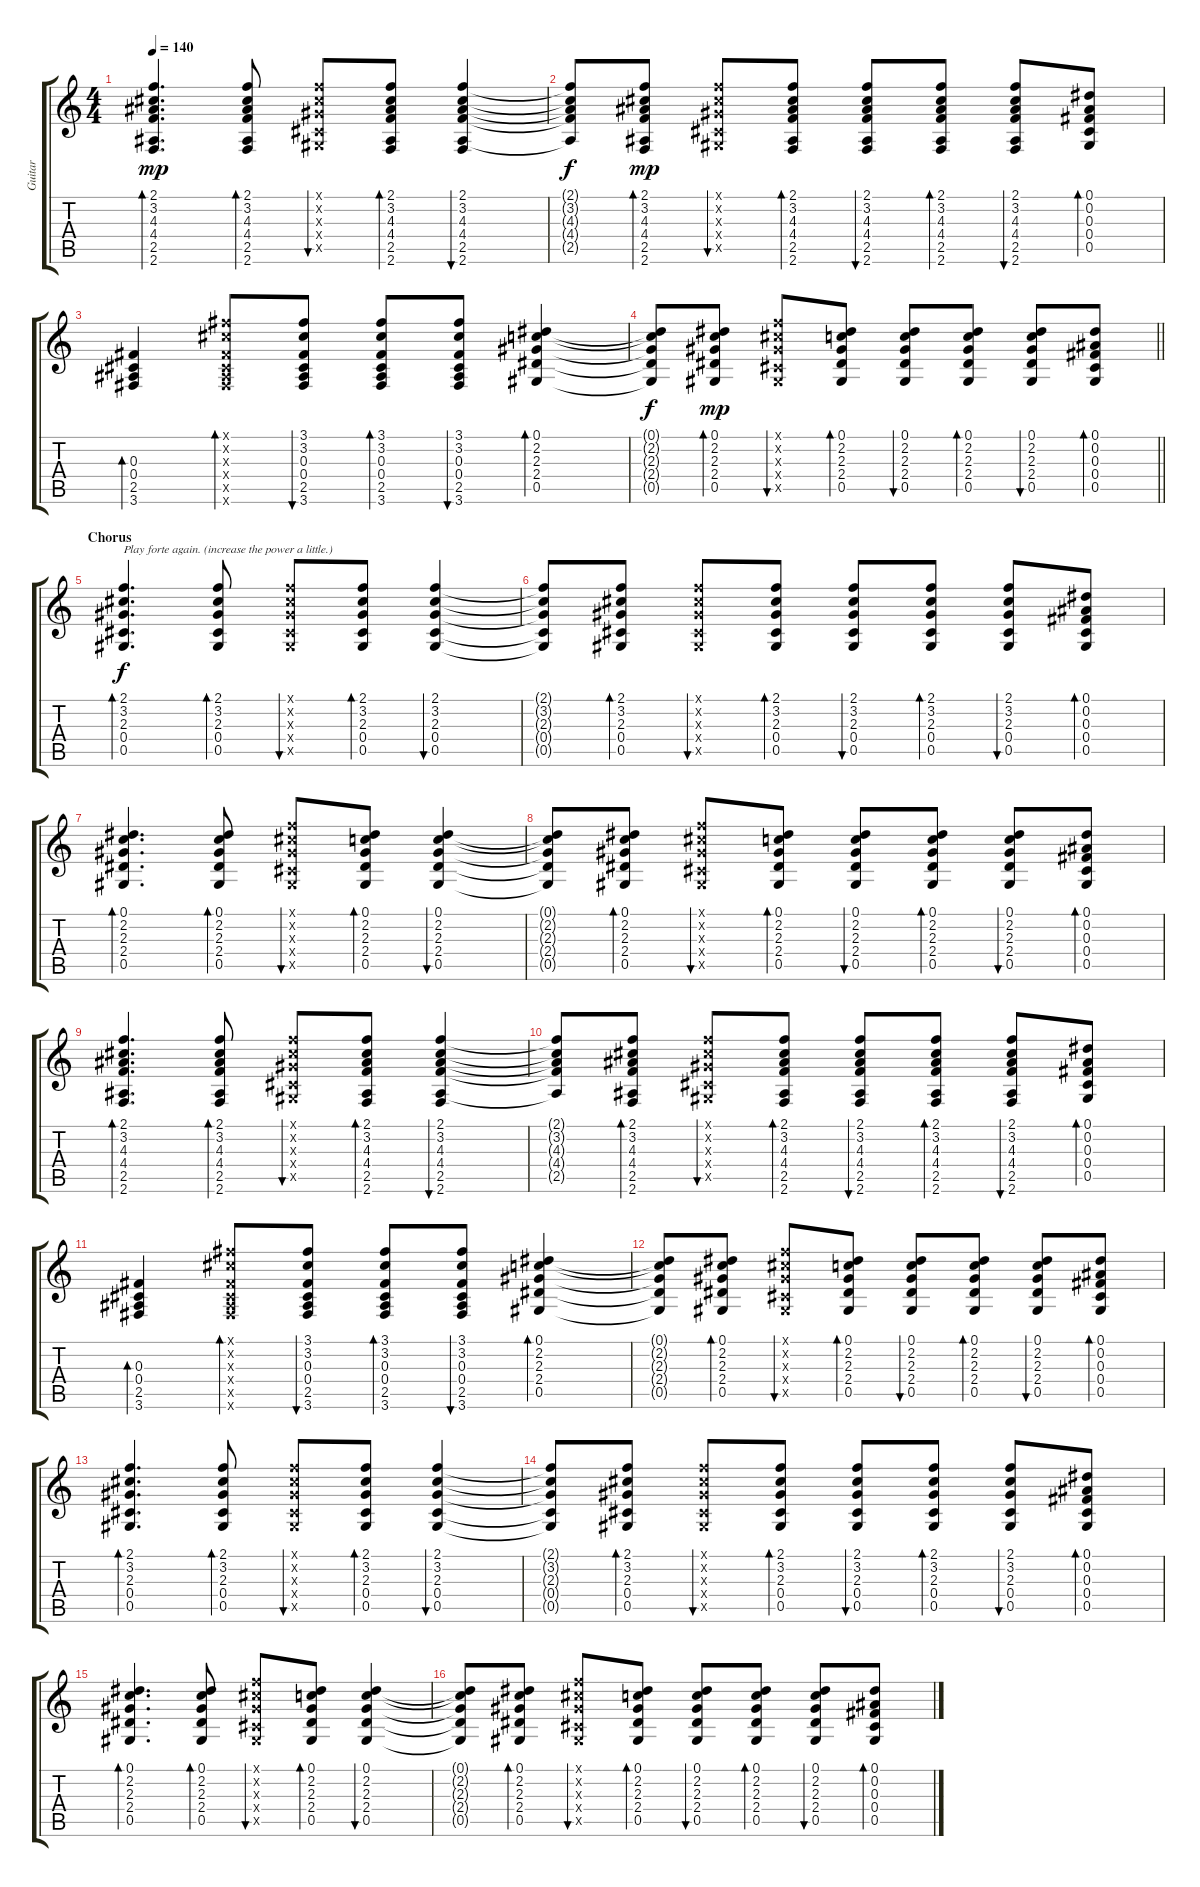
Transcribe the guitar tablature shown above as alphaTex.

\track ("Guitar" "Guitar") {instrument acousticguitarsteel}
\staff {score tabs}
\tuning (Eb4 Bb3 Gb3 Db3 Ab2 Eb2) {hide}
\ts (4 4)
\tempo 140
\clef g2
\ks c
(2.1 3.2 4.3 4.4 2.5 2.6).4{d bd 120 dy mp} (2.1 3.2 4.3 4.4 2.5 2.6).8{bd 60} (2.1{x} 3.2{x} 2.3{x} 0.4{x} 0.5{x}).8{bu 60} (2.1 3.2 4.3 4.4 2.5 2.6).8{bd 120} (2.1 3.2 4.3 4.4 2.5 2.6).4{bu 120} |
(2.1{t} 3.2{t} 4.3{t} 4.4{t} 2.5{t}).8{dy f} (2.1 3.2 4.3 4.4 2.5 2.6).8{bd 120 dy mp} (2.1{x} 3.2{x} 2.3{x} 0.4{x} 0.5{x}).8{bu 60} (2.1 3.2 4.3 4.4 2.5 2.6).8{bd 60} (2.1 3.2 4.3 4.4 2.5 2.6).8{bu 120} (2.1 3.2 4.3 4.4 2.5 2.6).8{bd 120} (2.1 3.2 4.3 4.4 2.5 2.6).8{bu 120} (0.1 0.2 0.3 0.4 0.5).8{bd 60} |
(0.3 0.4 2.5 3.6).4{bd 120} (3.1{x} 3.2{x} 0.3{x} 0.4{x} 2.5{x} 3.6{x}).8{bd 60} (3.1 3.2 0.3 0.4 2.5 3.6).8{bu 60} (3.1 3.2 0.3 0.4 2.5 3.6).8{bd 60} (3.1 3.2 0.3 0.4 2.5 3.6).8{bu 60} (0.1 2.2 2.3 2.4 0.5).4{bd 60} |
\barLineRight lightlight
(0.1{t} 2.2{t} 2.3{t} 2.4{t} 0.5{t}).8{dy f} (0.1 2.2 2.3 2.4 0.5).8{bd 120 dy mp} (2.1{x} 3.2{x} 2.3{x} 0.4{x} 0.5{x}).8{bu 60} (0.1 2.2 2.3 2.4 0.5).8{bd 60} (0.1 2.2 2.3 2.4 0.5).8{bu 120} (0.1 2.2 2.3 2.4 0.5).8{bd 120} (0.1 2.2 2.3 2.4 0.5).8{bu 120} (0.1 0.2 0.3 0.4 0.5).8{bd 60} |
\section ("" "Chorus")
(2.1 3.2 2.3 0.4 0.5).4{d bd 120 txt "Play forte again. (increase the power a little.)" dy f} (2.1 3.2 2.3 0.4 0.5).8{bd 60} (2.1{x} 3.2{x} 2.3{x} 0.4{x} 0.5{x}).8{bu 60} (2.1 3.2 2.3 0.4 0.5).8{bd 120} (2.1 3.2 2.3 0.4 0.5).4{bu 120} |
(2.1{t} 3.2{t} 2.3{t} 0.4{t} 0.5{t}).8 (2.1 3.2 2.3 0.4 0.5).8{bd 120} (2.1{x} 3.2{x} 2.3{x} 0.4{x} 0.5{x}).8{bu 60} (2.1 3.2 2.3 0.4 0.5).8{bd 60} (2.1 3.2 2.3 0.4 0.5).8{bu 120} (2.1 3.2 2.3 0.4 0.5).8{bd 120} (2.1 3.2 2.3 0.4 0.5).8{bu 120} (0.1 0.2 0.3 0.4 0.5).8{bd 60} |
(0.1 2.2 2.3 2.4 0.5).4{d bd 120} (0.1 2.2 2.3 2.4 0.5).8{bd 60} (2.1{x} 3.2{x} 2.3{x} 0.4{x} 0.5{x}).8{bu 60} (0.1 2.2 2.3 2.4 0.5).8{bd 120} (0.1 2.2 2.3 2.4 0.5).4{bu 120} |
(0.1{t} 2.2{t} 2.3{t} 2.4{t} 0.5{t}).8 (0.1 2.2 2.3 2.4 0.5).8{bd 120} (2.1{x} 3.2{x} 2.3{x} 0.4{x} 0.5{x}).8{bu 60} (0.1 2.2 2.3 2.4 0.5).8{bd 60} (0.1 2.2 2.3 2.4 0.5).8{bu 120} (0.1 2.2 2.3 2.4 0.5).8{bd 120} (0.1 2.2 2.3 2.4 0.5).8{bu 120} (0.1 0.2 0.3 0.4 0.5).8{bd 60} |
(2.1 3.2 4.3 4.4 2.5 2.6).4{d bd 120} (2.1 3.2 4.3 4.4 2.5 2.6).8{bd 60} (2.1{x} 3.2{x} 2.3{x} 0.4{x} 0.5{x}).8{bu 60} (2.1 3.2 4.3 4.4 2.5 2.6).8{bd 120} (2.1 3.2 4.3 4.4 2.5 2.6).4{bu 120} |
(2.1{t} 3.2{t} 4.3{t} 4.4{t} 2.5{t}).8 (2.1 3.2 4.3 4.4 2.5 2.6).8{bd 120} (2.1{x} 3.2{x} 2.3{x} 0.4{x} 0.5{x}).8{bu 60} (2.1 3.2 4.3 4.4 2.5 2.6).8{bd 60} (2.1 3.2 4.3 4.4 2.5 2.6).8{bu 120} (2.1 3.2 4.3 4.4 2.5 2.6).8{bd 120} (2.1 3.2 4.3 4.4 2.5 2.6).8{bu 120} (0.1 0.2 0.3 0.4 0.5).8{bd 60} |
(0.3 0.4 2.5 3.6).4{bd 120} (3.1{x} 3.2{x} 0.3{x} 0.4{x} 2.5{x} 3.6{x}).8{bd 60} (3.1 3.2 0.3 0.4 2.5 3.6).8{bu 60} (3.1 3.2 0.3 0.4 2.5 3.6).8{bd 60} (3.1 3.2 0.3 0.4 2.5 3.6).8{bu 60} (0.1 2.2 2.3 2.4 0.5).4{bd 60} |
(0.1{t} 2.2{t} 2.3{t} 2.4{t} 0.5{t}).8 (0.1 2.2 2.3 2.4 0.5).8{bd 120} (2.1{x} 3.2{x} 2.3{x} 0.4{x} 0.5{x}).8{bu 60} (0.1 2.2 2.3 2.4 0.5).8{bd 60} (0.1 2.2 2.3 2.4 0.5).8{bu 120} (0.1 2.2 2.3 2.4 0.5).8{bd 120} (0.1 2.2 2.3 2.4 0.5).8{bu 120} (0.1 0.2 0.3 0.4 0.5).8{bd 60} |
(2.1 3.2 2.3 0.4 0.5).4{d bd 120} (2.1 3.2 2.3 0.4 0.5).8{bd 60} (2.1{x} 3.2{x} 2.3{x} 0.4{x} 0.5{x}).8{bu 60} (2.1 3.2 2.3 0.4 0.5).8{bd 120} (2.1 3.2 2.3 0.4 0.5).4{bu 120} |
(2.1{t} 3.2{t} 2.3{t} 0.4{t} 0.5{t}).8 (2.1 3.2 2.3 0.4 0.5).8{bd 120} (2.1{x} 3.2{x} 2.3{x} 0.4{x} 0.5{x}).8{bu 60} (2.1 3.2 2.3 0.4 0.5).8{bd 60} (2.1 3.2 2.3 0.4 0.5).8{bu 120} (2.1 3.2 2.3 0.4 0.5).8{bd 120} (2.1 3.2 2.3 0.4 0.5).8{bu 120} (0.1 0.2 0.3 0.4 0.5).8{bd 60} |
(0.1 2.2 2.3 2.4 0.5).4{d bd 120} (0.1 2.2 2.3 2.4 0.5).8{bd 60} (2.1{x} 3.2{x} 2.3{x} 0.4{x} 0.5{x}).8{bu 60} (0.1 2.2 2.3 2.4 0.5).8{bd 120} (0.1 2.2 2.3 2.4 0.5).4{bu 120} |
(0.1{t} 2.2{t} 2.3{t} 2.4{t} 0.5{t}).8 (0.1 2.2 2.3 2.4 0.5).8{bd 120} (2.1{x} 3.2{x} 2.3{x} 0.4{x} 0.5{x}).8{bu 60} (0.1 2.2 2.3 2.4 0.5).8{bd 60} (0.1 2.2 2.3 2.4 0.5).8{bu 120} (0.1 2.2 2.3 2.4 0.5).8{bd 120} (0.1 2.2 2.3 2.4 0.5).8{bu 120} (0.1 0.2 0.3 0.4 0.5).8{bd 60}
